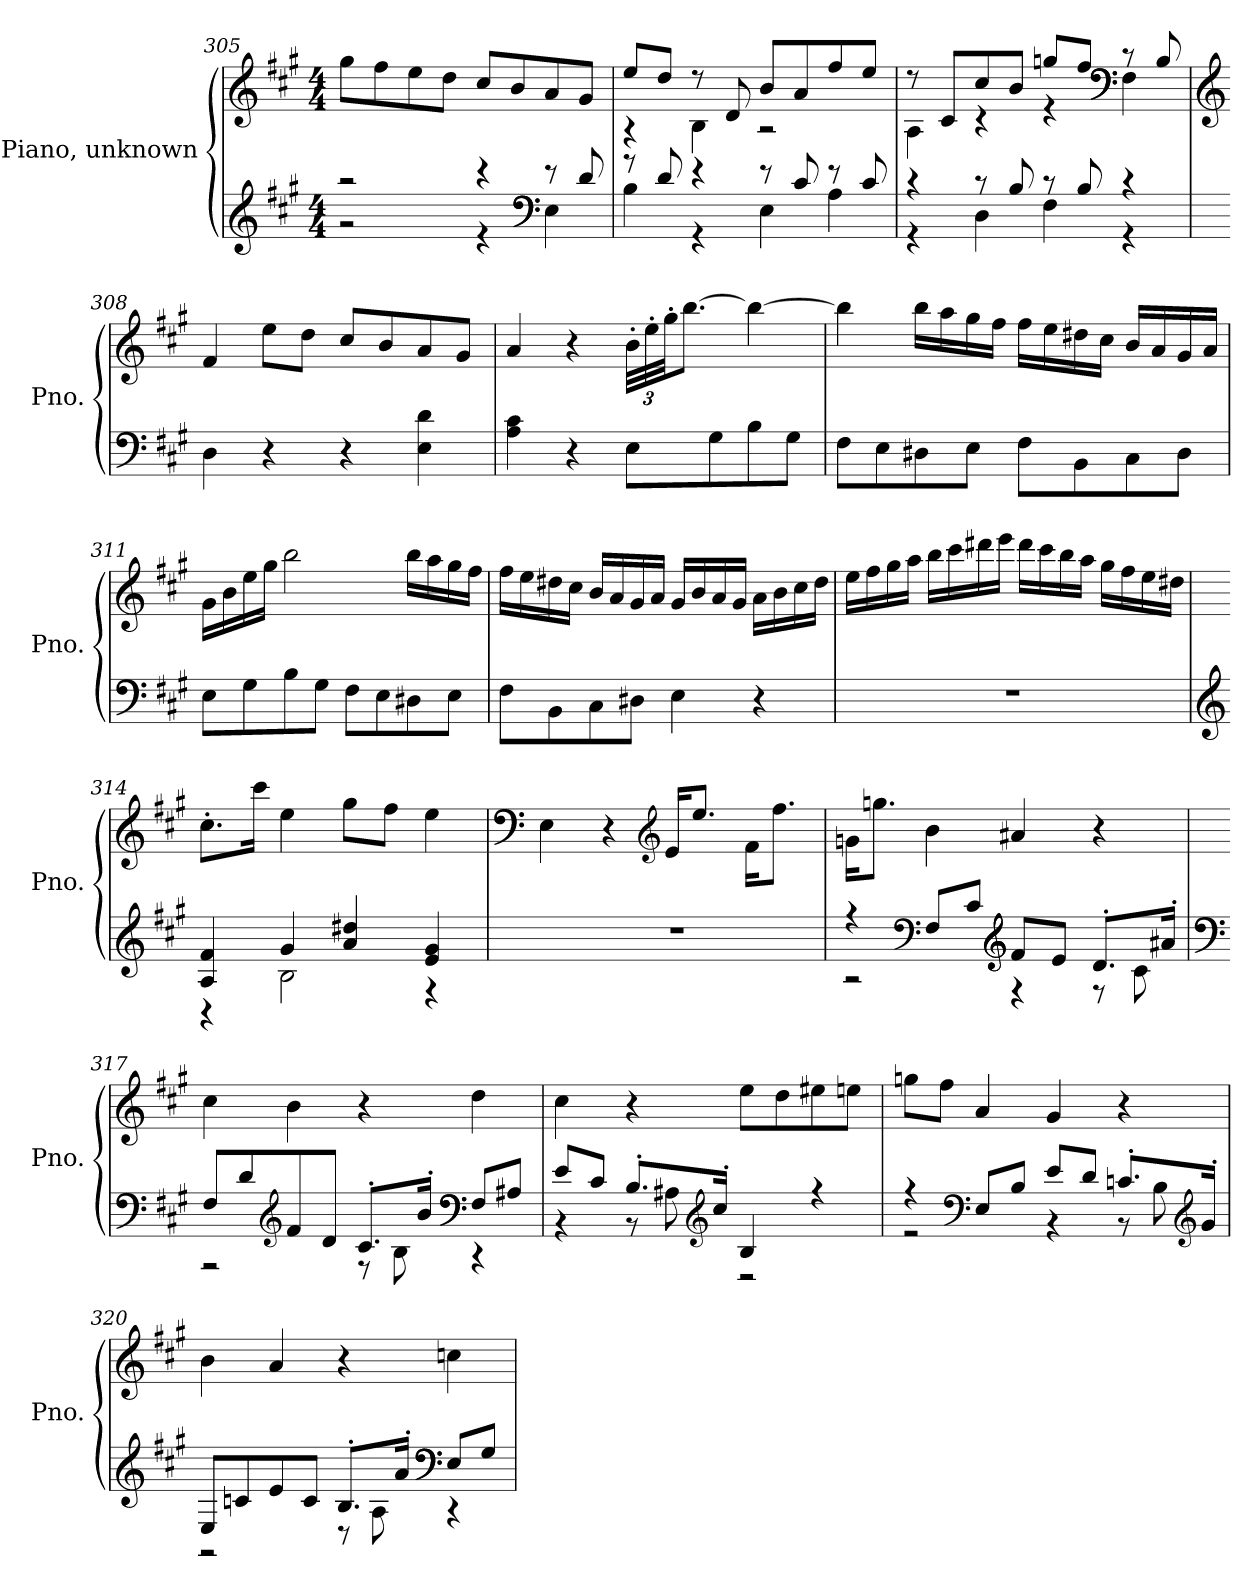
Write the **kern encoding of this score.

**kern	**kern
*part1	*part1
*staff2	*staff1
*I"Piano, unknown	*
*I'Pno.	*
*clefG2	*clefG2
*k[f#c#g#]	*k[f#c#g#]
*M4/4	*M4/4
=305	=305
*^	*
2r	2r	8gg#\L
.	.	8ff#\
.	.	8ee\
.	.	8dd\J
4r	4r	8cc#/L
.	.	8b/
*clefF4	*	*
8r	4E\	8a/
8d/	.	8g#/J
!!LO:LB:g=z
=306	=306	=306
*	*	*^
8r	4B\	8ee/L	4r
8d/	.	8dd/J	.
4r	4r	8r	4B\
.	.	8d/	.
8r	4E\	8b/L	2r
8c#/	.	8a/	.
8r	4A\	8ff#/	.
8c#/	.	8ee/J	.
=307	=307	=307	=307
4r	4r	8r	4A\
.	.	8c#/L	.
8r	4D\	8cc#/	4r
8B/	.	8b/J	.
8r	4F#\	8ggn/L	4r
8B/	.	8ff#/J	.
*	*	*clefF4	*
4r	4r	8r	4F#\
.	.	8B/	.
*v	*v	*	*
*	*v	*v
=308	=308
*	*clefG2
4D\	4f#/
4r	8ee\L
.	8dd\J
4r	8cc#/L
.	8b/
4E\ 4d\	8a/
.	8g#/J
=309	=309
4A\ 4c#\	4a/
4r	4r
*	*Xbrackettup
8E\L	48b'\LLL
.	48ee'\
.	48gg#'\JJ
.	[8.bb\J
8G#\	.
8B\	4bb\_
8G#\J	.
!!LO:LB:g=z
=310	=310
8F#\L	4bb\]
8E\	.
8D#X\	16bb\LL
.	16aa\
8E\J	16gg#\
.	16ff#\JJ
8F#\L	16ff#\LL
.	16ee\
8BB\	16dd#X\
.	16cc#\JJ
8C#\	16b/LL
.	16a/
8D#\J	16g#/
.	16a/JJ
=311	=311
8E\L	16g#\LL
.	16b\
8G#\	16ee\
.	16gg#\JJ
8B\	2bb\
8G#\J	.
8F#\L	.
8E\	.
8D#X\	16bb\LL
.	16aa\
8E\J	16gg#\
.	16ff#\JJ
!!LO:PB:g=z
=312	=312
8F#\L	16ff#\LL
.	16ee\
8BB\	16dd#X\
.	16cc#\JJ
8C#\	16b/LL
.	16a/
8D#X\J	16g#/
.	16a/JJ
4E\	16g#/LL
.	16b/
.	16a/
.	16g#/JJ
4r	16a\LL
.	16b\
.	16cc#\
.	16dd#\JJ
=313	=313
1r	16ee\LL
.	16ff#\
.	16gg#\
.	16aa\JJ
.	16bb\LL
.	16ccc#\
.	16ddd#X\
.	16eee\JJ
.	16ddd#\LL
.	16ccc#\
.	16bb\
.	16aa\JJ
.	16gg#\LL
.	16ff#\
.	16ee\
.	16dd#X\JJ
!!LO:LB:g=z
=314	=314
*clefG2	*
*^	*
4A/ 4f#/	4r	8.cc#'\L
.	.	16ccc#\Jk
4g#/	2B\	4ee\
4a/ 4dd#X/	.	8gg#\L
.	.	8ff#\J
4e/ 4g#/	4r	4ee\
*v	*v	*
=315	=315
*	*clefF4
1r	4E\
.	4r
*	*clefG2
.	16e/KL
.	8.ee/J
.	16f#\KL
.	8.ff#\J
=316	=316
*^	*
4r	2r	16gn\KL
.	.	8.ggn\J
*clefF4	*	*
8F#/L	.	4b\
8c#/J	.	.
*clefG2	*	*
8f#/L	4r	4a#X/
8e/J	.	.
8.d'/L	8r	4r
.	8c#\	.
16a#X'/Jk	.	.
!!LO:LB:g=z
=317	=317	=317
*clefF4	*	*
8F#/L	2r	4cc#\
8d/	.	.
*clefG2	*	*
8f#/	.	4b\
8d/J	.	.
8.c#'/L	8r	4r
.	8B\	.
16b'/Jk	.	.
*clefF4	*	*
8F#/L	4r	4dd\
8A#X/J	.	.
=318	=318	=318
8e/L	4r	4cc#\
8c#/J	.	.
8.B'/L	8r	4r
.	8A#X\	.
*clefG2	*	*
16cc#'/Jk	.	.
4B/	2r	8ee\L
.	.	8dd\
4r	.	8ee#X\
.	.	8een\J
=319	=319	=319
4r	2r	8ggn\L
.	.	8ff#\J
*clefF4	*	*
8E/L	.	4a/
8B/J	.	.
8e/L	4r	4g#/
8d/J	.	.
8.cn'/L	8r	4r
.	8B\	.
*clefG2	*	*
16g#'/Jk	.	.
!!LO:LB:g=z
=320	=320	=320
8E/L	2r	4b\
8cn/	.	.
8e/	.	4a/
8c/J	.	.
8.B'/L	8r	4r
.	8A\	.
16a'/Jk	.	.
*clefF4	*	*
8E/L	4r	4ccn\
8G#/J	.	.
*v	*v	*
=	=
*-	*-
